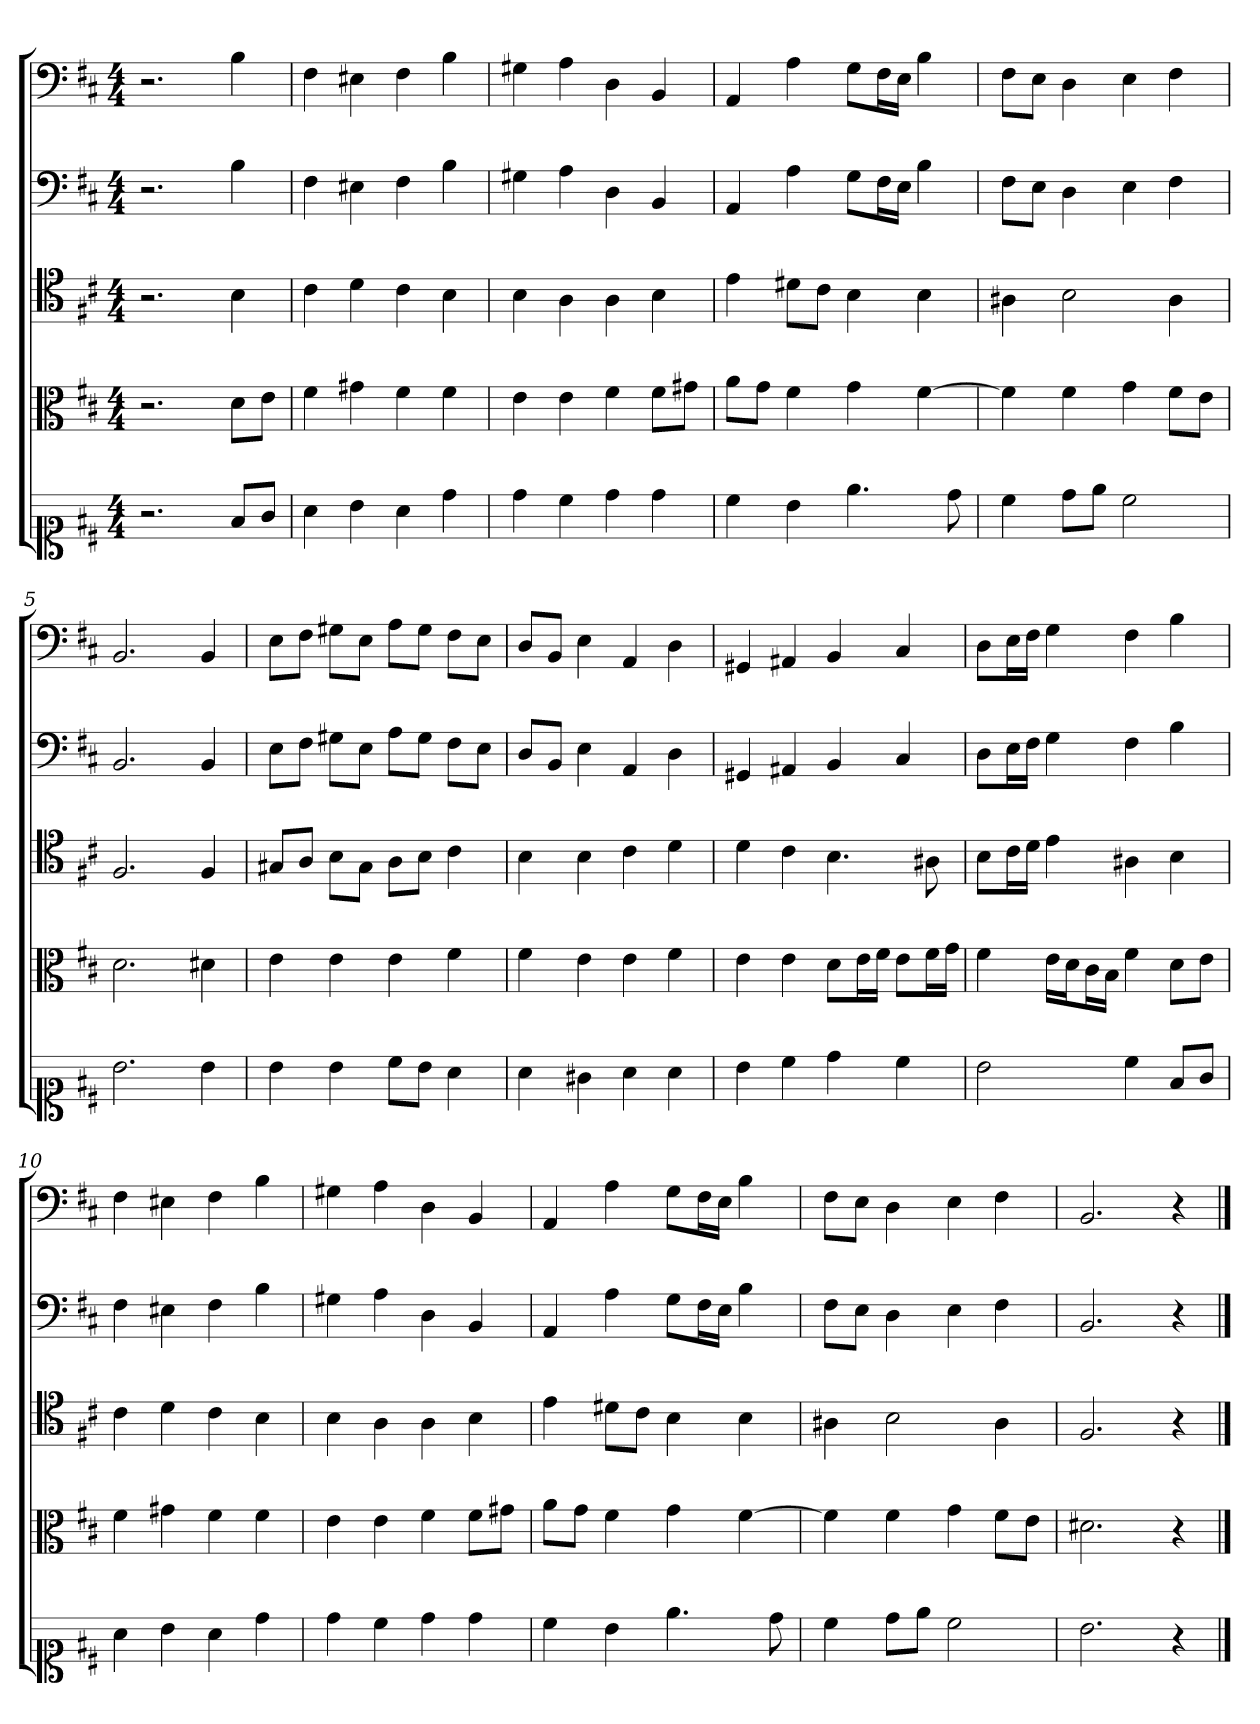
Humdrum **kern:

**kern	**kern	**kern	**kern	**kern
*part5	*part4	*part3	*part2	*part1
*staff5	*staff4	*staff3	*staff2	*staff1
*clefC1	*clefC3	*clefC4	*clefF4	*clefF4
*k[f#c#]	*k[f#c#]	*k[f#c#]	*k[f#c#]	*k[f#c#]
*b:	*b:	*b:	*b:	*b:
*M4/4	*M4/4	*M4/4	*M4/4	*M4/4
=	=	=	=	=
2.r	2.r	2.r	2.r	2.r
8f#/L	8d\L	4B	4B	4B
8g/J	8e\J	.	.	.
=1	=1	=1	=1	=1
4a	4f#	4c#	4F#	4F#
4b	4g#X	4d	4E#X	4E#X
4a	4f#	4c#	4F#	4F#
4dd	4f#	4B	4B	4B
=2	=2	=2	=2	=2
4dd	4e	4B	4G#X	4G#X
4cc#	4e	4A	4A	4A
4dd	4f#	4A	4D	4D
4dd	8f#\L	4B	4BB	4BB
.	8g#X\J	.	.	.
=3	=3	=3	=3	=3
4cc#	8a\L	4e	4AA	4AA
.	8g\J	.	.	.
4b	4f#	8d#X\L	4A	4A
.	.	8c#\J	.	.
4.ee	4g	4B	8G\L	8G\L
.	.	.	16F#\L	16F#\L
.	.	.	16E\JJ	16E\JJ
.	[4f#	4B	4B	4B
8dd	.	.	.	.
=4	=4	=4	=4	=4
4cc#	4f#]	4A#X	8F#\L	8F#\L
.	.	.	8E\J	8E\J
8dd\L	4f#	2B	4D	4D
8ee\J	.	.	.	.
2cc#	4g	.	4E	4E
.	8f#\L	4A#	4F#	4F#
.	8e\J	.	.	.
=5	=5	=5	=5	=5
2.b	2.d	2.F#	2.BB	2.BB
4b	4d#X	4F#	4BB	4BB
=6	=6	=6	=6	=6
4b	4e	8G#X/L	8E\L	8E\L
.	.	8A/J	8F#\J	8F#\J
4b	4e	8B\L	8G#X\L	8G#X\L
.	.	8G#\J	8E\J	8E\J
8cc#\L	4e	8A\L	8A\L	8A\L
8b\J	.	8B\J	8G#\J	8G#\J
4a	4f#	4c#	8F#\L	8F#\L
.	.	.	8E\J	8E\J
=7	=7	=7	=7	=7
4a	4f#	4B	8D/L	8D/L
.	.	.	8BB/J	8BB/J
4g#X	4e	4B	4E	4E
4a	4e	4c#	4AA	4AA
4a	4f#	4d	4D	4D
=8	=8	=8	=8	=8
4b	4e	4d	4GG#X	4GG#X
4cc#	4e	4c#	4AA#X	4AA#X
4dd	8d\L	4.B	4BB	4BB
.	16e\L	.	.	.
.	16f#\JJ	.	.	.
4cc#	8e\L	.	4C#	4C#
.	16f#\L	8A#X	.	.
.	16g\JJ	.	.	.
=9	=9	=9	=9	=9
2b	4f#	8B\L	8D\L	8D\L
.	.	16c#\L	16E\L	16E\L
.	.	16d\JJ	16F#\JJ	16F#\JJ
.	16e\LL	4e	4G	4G
.	16d\J	.	.	.
.	16c#\L	.	.	.
.	16B\JJ	.	.	.
4cc#	4f#	4A#X	4F#	4F#
8f#/L	8d\L	4B	4B	4B
8g/J	8e\J	.	.	.
=10	=10	=10	=10	=10
4a	4f#	4c#	4F#	4F#
4b	4g#X	4d	4E#X	4E#X
4a	4f#	4c#	4F#	4F#
4dd	4f#	4B	4B	4B
=11	=11	=11	=11	=11
4dd	4e	4B	4G#X	4G#X
4cc#	4e	4A	4A	4A
4dd	4f#	4A	4D	4D
4dd	8f#\L	4B	4BB	4BB
.	8g#X\J	.	.	.
=12	=12	=12	=12	=12
4cc#	8a\L	4e	4AA	4AA
.	8g\J	.	.	.
4b	4f#	8d#X\L	4A	4A
.	.	8c#\J	.	.
4.ee	4g	4B	8G\L	8G\L
.	.	.	16F#\L	16F#\L
.	.	.	16E\JJ	16E\JJ
.	[4f#	4B	4B	4B
8dd	.	.	.	.
=13	=13	=13	=13	=13
4cc#	4f#]	4A#X	8F#\L	8F#\L
.	.	.	8E\J	8E\J
8dd\L	4f#	2B	4D	4D
8ee\J	.	.	.	.
2cc#	4g	.	4E	4E
.	8f#\L	4A#	4F#	4F#
.	8e\J	.	.	.
=14	=14	=14	=14	=14
2.b	2.d#X	2.F#	2.BB	2.BB
4r	4r	4r	4r	4r
==	==	==	==	==
*-	*-	*-	*-	*-
